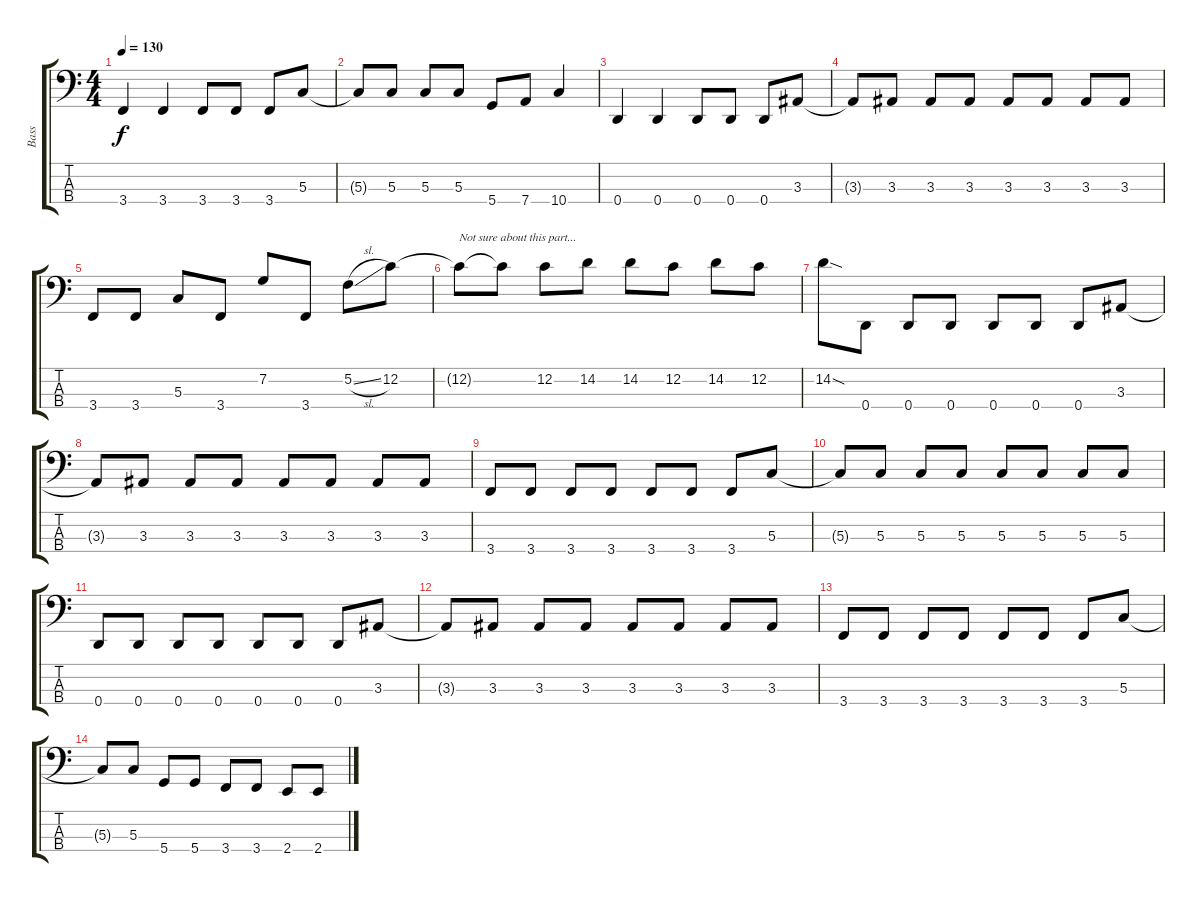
\track ("Bass" "Bass") {instrument electricbassfinger}
\staff {score tabs}
\tuning (F2 C2 G1 D1) {hide}
\ts (4 4)
\tempo 130
\clef f4
\ks c
3.4.4{dy f} 3.4.4 3.4.8 3.4.8 3.4.8 5.3.8 |
5.3{t}.8 5.3.8 5.3.8 5.3.8 5.4.8 7.4.8 10.4.4 |
0.4.4 0.4.4 0.4.8 0.4.8 0.4.8 3.3.8 |
3.3{t}.8 3.3.8 3.3.8 3.3.8 3.3.8 3.3.8 3.3.8 3.3.8 |
3.4.8 3.4.8 5.3.8 3.4.8 7.2.8 3.4.8 5.2{sl}.8 12.2.8 |
12.2{t}.8{txt "Not sure about this part..."} 12.2{t}.8 12.2.8 14.2.8 14.2.8 12.2.8 14.2.8 12.2.8 |
14.2{sod}.8 0.4.8 0.4.8 0.4.8 0.4.8 0.4.8 0.4.8 3.3.8 |
3.3{t}.8 3.3.8 3.3.8 3.3.8 3.3.8 3.3.8 3.3.8 3.3.8 |
3.4.8 3.4.8 3.4.8 3.4.8 3.4.8 3.4.8 3.4.8 5.3.8 |
5.3{t}.8 5.3.8 5.3.8 5.3.8 5.3.8 5.3.8 5.3.8 5.3.8 |
0.4.8 0.4.8 0.4.8 0.4.8 0.4.8 0.4.8 0.4.8 3.3.8 |
3.3{t}.8 3.3.8 3.3.8 3.3.8 3.3.8 3.3.8 3.3.8 3.3.8 |
3.4.8 3.4.8 3.4.8 3.4.8 3.4.8 3.4.8 3.4.8 5.3.8 |
5.3{t}.8 5.3.8 5.4.8 5.4.8 3.4.8 3.4.8 2.4.8 2.4.8
